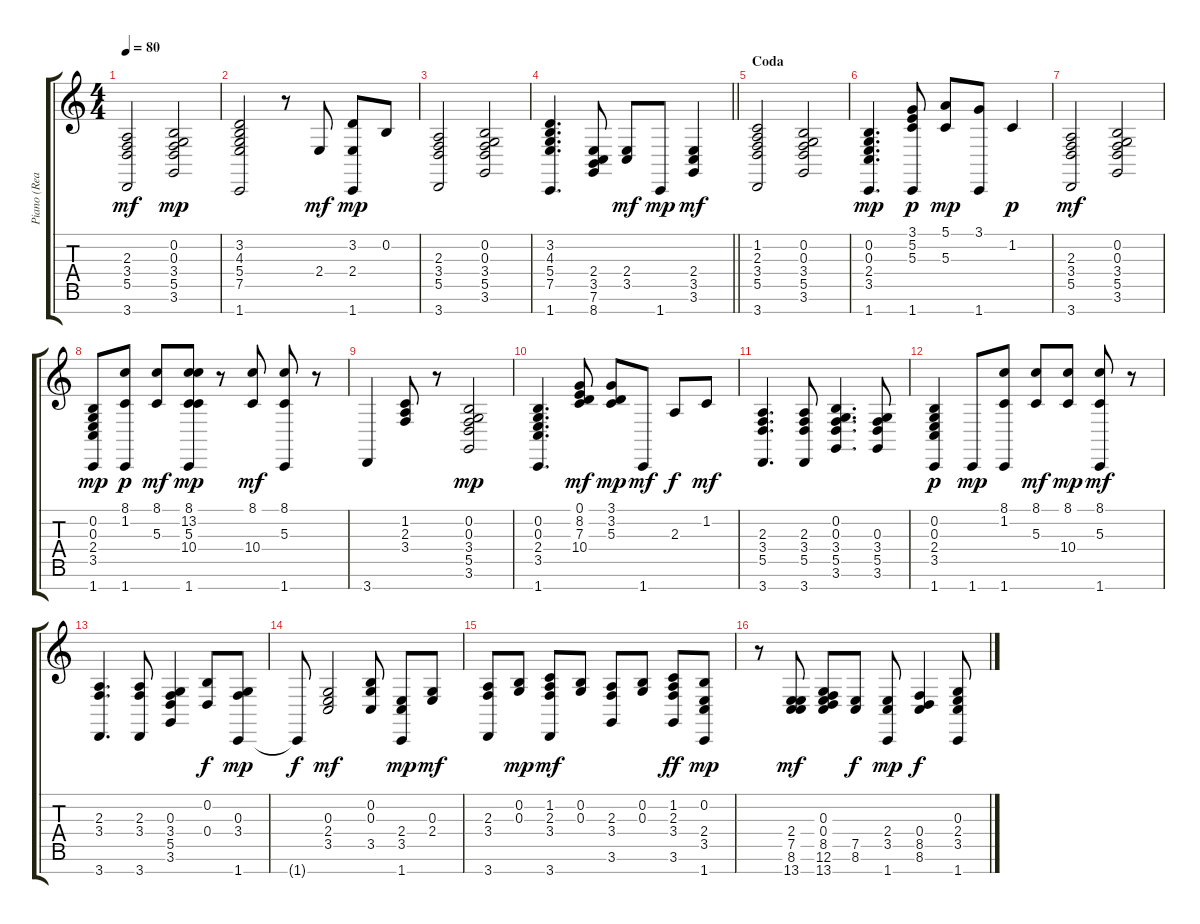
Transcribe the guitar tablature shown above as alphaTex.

\track ("Piano (Reading Only)" "Piano (Rea") {instrument acousticgrandpiano}
\staff {score tabs}
\tuning (E4 B3 G3 D3 A2 E2 B1) {hide}
\ts (4 4)
\tempo 80
\clef g2
\ks c
(2.3 3.4 5.5 3.7).2{dy mf} (0.2 0.3 3.4 5.5 3.6).2{dy mp} |
(3.2 4.3 5.4 7.5 1.7).2 r.8 2.4.8{dy mf} (3.2 2.4 1.7).8{dy mp} 0.2.8 |
(2.3 3.4 5.5 3.7).2 (0.2 0.3 3.4 5.5 3.6).2 |
\barLineRight lightlight
(3.2 4.3 5.4 7.5 1.7).4{d} (2.4 3.5 7.6 8.7).8 (2.4 3.5).8{dy mf} 1.7.8{dy mp} (2.4 3.5 3.6).4{dy mf} |
\section ("" "Coda")
(1.2 2.3 3.4 5.5 3.7).2 (0.2 0.3 3.4 5.5 3.6).2 |
(0.2 0.3 2.4 3.5 1.7).4{d dy mp} (3.1 5.2 5.3 1.7).8{dy p} (5.1 5.3).8{dy mp} (3.1 1.7).8 1.2.4{dy p} |
(2.3 3.4 5.5 3.7).2{dy mf} (0.2 0.3 3.4 5.5 3.6).2 |
(0.2 0.3 2.4 3.5 1.7).8{dy mp} (8.1 1.2 1.7).8{dy p} (8.1 5.3).8{dy mf} (8.1 13.2 5.3 10.4 1.7).8{dy mp} r.8 (8.1 10.4).8{dy mf} (8.1 5.3 1.7).8 r.8 |
3.7.4 (1.2 2.3 3.4).8 r.8 (0.2 0.3 3.4 5.5 3.6).2{dy mp} |
(0.2 0.3 2.4 3.5 1.7).4{d} (0.1 8.2 7.3 10.4).8{dy mf} (3.1 3.2 5.3).8{dy mp} 1.7.8{dy mf} 2.3.8{dy f} 1.2.8{dy mf} |
(2.3 3.4 5.5 3.7).4{d} (2.3 3.4 5.5 3.7).8 (0.2 0.3 3.4 5.5 3.6).4{d} (0.3 3.4 5.5 3.6).8 |
(0.2 0.3 2.4 3.5 1.7).4{dy p} 1.7.8{dy mp} (8.1 1.2 1.7).8 (8.1 5.3).8{dy mf} (8.1 10.4).8{dy mp} (8.1 5.3 1.7).8{dy mf} r.8 |
(2.3 3.4 3.7).4{d} (2.3 3.4 3.7).8 (0.3 3.4 5.5 3.6).4 (0.2 0.4).8{dy f} (0.3 3.4 1.7).8{dy mp} |
1.7{t}.8{dy f} (0.3 2.4 3.5).2{dy mf} (0.2 0.3 3.5).8 (2.4 3.5 1.7).8{dy mp} (0.3 2.4).8{dy mf} |
(2.3 3.4 3.7).8 (0.2 0.3).8{dy mp} (1.2 2.3 3.4 3.7).8{dy mf} (0.2 0.3).8 (2.3 3.4 3.6).8 (0.2 0.3).8 (1.2 2.3 3.4 3.6).8{dy ff} (0.2 2.4 3.5 1.7).8{dy mp} |
r.8 (2.4 7.5 8.6 13.7).8{dy mf} (0.3 0.4 8.5 12.6 13.7).8 (7.5 8.6).8{dy f} (2.4 3.5 1.7).8{dy mp} (0.4 8.5 8.6).4{dy f} (0.3 2.4 3.5 1.7).8
